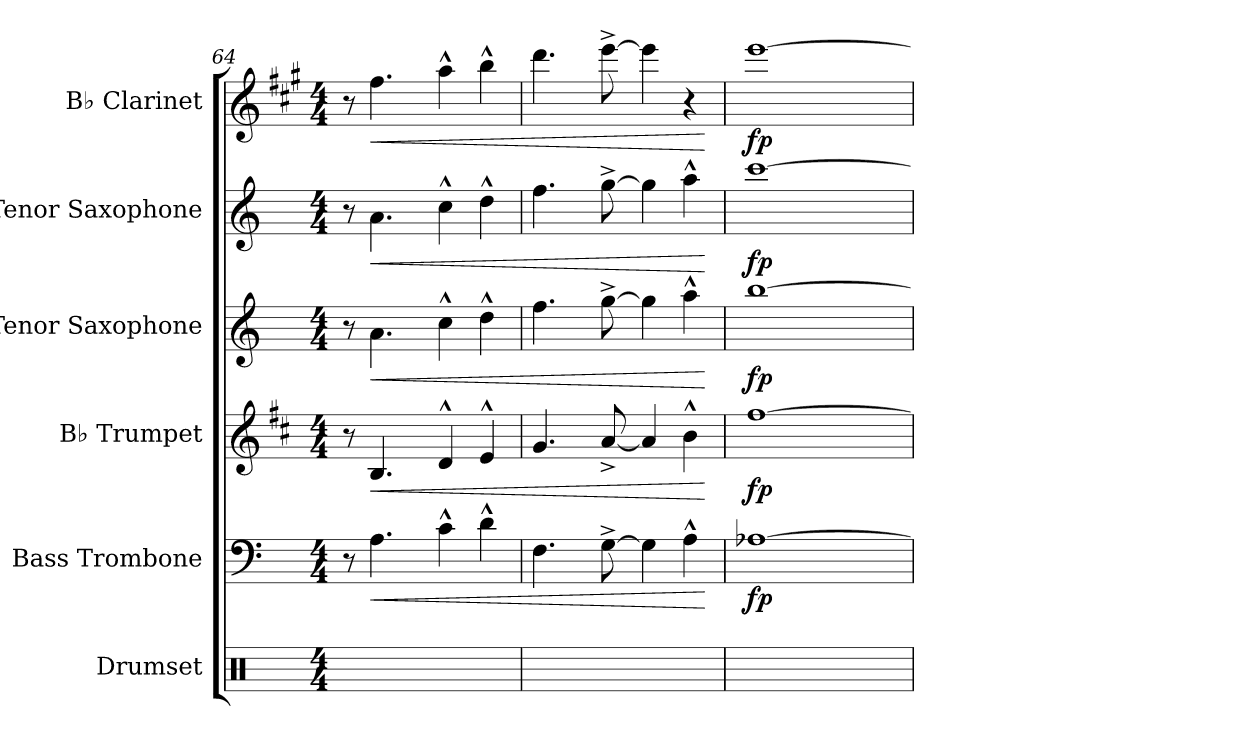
**kern	**kern	**dynam	**kern	**dynam	**kern	**dynam	**kern	**dynam	**kern	**dynam
*part6	*part5	*part5	*part4	*part4	*part3	*part3	*part2	*part2	*part1	*part1
*staff6	*staff5	*staff5	*staff4	*staff4	*staff3	*staff3	*staff2	*staff2	*staff1	*staff1
*I"Drumset	*I"Bass Trombone	*	*I"B♭ Trumpet	*	*I"Tenor Saxophone	*	*I"Tenor Saxophone	*	*I"B♭ Clarinet	*
*I'D. Set	*I'B. Tbn.	*	*I'B♭ Tpt.	*	*I'T. Sax.	*	*I'T. Sax.	*	*I'B♭ Cl.	*
*clefX	*clefF4	*	*clefG2	*	*clefG2	*	*clefG2	*	*clefG2	*
*	*	*	*ITrd1c2	*	*ITrd8c14	*	*ITrd8c14	*	*ITrd5c9	*
*k[]	*k[]	*	*k[]	*	*k[]	*	*k[]	*	*k[]	*
*M4/4	*M4/4	*	*M4/4	*	*M4/4	*	*M4/4	*	*M4/4	*
=64	=64	=64	=64	=64	=64	=64	=64	=64	=64	=64
4R	8r	.	8r	.	8r	.	8r	.	8r	.
!	!	!LO:HP:b	!	!LO:HP:b	!	!LO:HP:b	!	!LO:HP:b	!	!LO:HP:b
.	4.A\	<	4.A/	<	4.A\	<	4.A\	<	4.a\	<
4R	.	.	.	.	.	.	.	.	.	.
4R	4c^^\	.	4c^^/	.	4c^^\	.	4c^^\	.	4cc^^\	.
4R	4d^^\	.	4d^^/	.	4d^^\	.	4d^^\	.	4dd^^\	.
=65	=65	=65	=65	=65	=65	=65	=65	=65	=65	=65
4R	4.F\	.	4.f/	.	4.f\	.	4.f\	.	4.ff\	.
4R	.	.	.	.	.	.	.	.	.	.
.	[8G^\	.	[8g^/	.	[8g^\	.	[8g^\	.	[8gg^\	.
4R	4G\]	.	4g/]	.	4g\]	.	4g\]	.	4gg\]	.
4R	4A^^\	.	4a^^\	.	4a^^\	.	4a^^\	.	4r	.
.	.	[	.	[	.	[	.	[	.	[
=66	=66	=66	=66	=66	=66	=66	=66	=66	=66	=66
!	!	!LO:DY:b	!	!LO:DY:b	!	!LO:DY:b	!	!LO:DY:b	!	!LO:DY:b
4R	[1A-X	fp	[1ee	fp	[1b	fp	[1cc	fp	[1gg	fp
4R	.	.	.	.	.	.	.	.	.	.
4R	.	.	.	.	.	.	.	.	.	.
4R	.	.	.	.	.	.	.	.	.	.
=	=	=	=	=	=	=	=	=	=	=
*-	*-	*-	*-	*-	*-	*-	*-	*-	*-	*-
